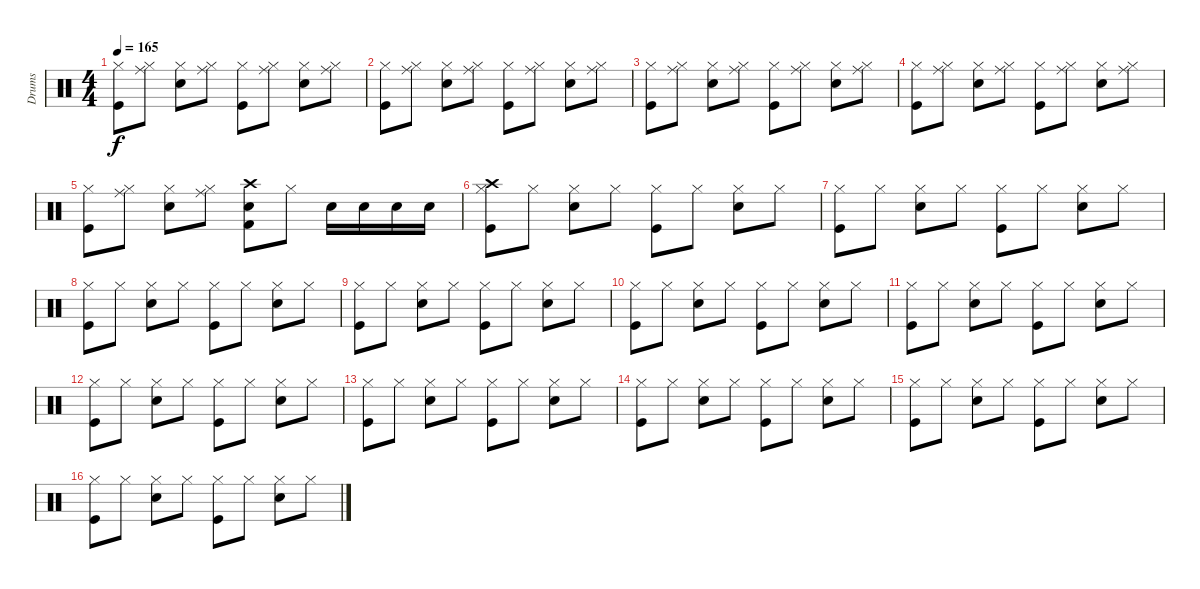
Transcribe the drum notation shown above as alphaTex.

\track ("Drums" "Drums") {instrument percussion}
\staff {score}
\articulation defaults
\ts (4 4)
\tempo 165
\clef neutral
\ks c
("Hi-Hat (closed)" "Kick (hit)").8{dy f} ("Hi-Hat (closed)" "Ride (middle)").8 ("Hi-Hat (closed)" "Electric Snare (hit)").8 ("Hi-Hat (closed)" "Ride (middle)").8 ("Hi-Hat (closed)" "Kick (hit)").8 ("Hi-Hat (closed)" "Ride (middle)").8 ("Hi-Hat (closed)" "Electric Snare (hit)").8 ("Hi-Hat (closed)" "Ride (middle)").8 |
("Hi-Hat (closed)" "Kick (hit)").8 ("Hi-Hat (closed)" "Ride (middle)").8 ("Hi-Hat (closed)" "Electric Snare (hit)").8 ("Hi-Hat (closed)" "Ride (middle)").8 ("Hi-Hat (closed)" "Kick (hit)").8 ("Hi-Hat (closed)" "Ride (middle)").8 ("Hi-Hat (closed)" "Electric Snare (hit)").8 ("Hi-Hat (closed)" "Ride (middle)").8 |
("Hi-Hat (closed)" "Kick (hit)").8 ("Hi-Hat (closed)" "Ride (middle)").8 ("Hi-Hat (closed)" "Electric Snare (hit)").8 ("Hi-Hat (closed)" "Ride (middle)").8 ("Hi-Hat (closed)" "Kick (hit)").8 ("Hi-Hat (closed)" "Ride (middle)").8 ("Hi-Hat (closed)" "Electric Snare (hit)").8 ("Hi-Hat (closed)" "Ride (middle)").8 |
("Hi-Hat (closed)" "Kick (hit)").8 ("Hi-Hat (closed)" "Ride (middle)").8 ("Hi-Hat (closed)" "Electric Snare (hit)").8 ("Hi-Hat (closed)" "Ride (middle)").8 ("Hi-Hat (closed)" "Kick (hit)").8 ("Hi-Hat (closed)" "Ride (middle)").8 ("Hi-Hat (closed)" "Electric Snare (hit)").8 ("Hi-Hat (closed)" "Ride (middle)").8 |
("Hi-Hat (closed)" "Kick (hit)").8 ("Hi-Hat (closed)" "Ride (middle)").8 ("Hi-Hat (closed)" "Electric Snare (hit)").8 ("Hi-Hat (closed)" "Ride (middle)").8 ("Crash high (hit)" "Kick (hit) 2" "Electric Snare (hit)").8 "Hi-Hat (closed)".8 "Electric Snare (hit)".16 "Electric Snare (hit)".16 "Electric Snare (hit)".16 "Electric Snare (hit)".16 |
("Hi-Hat (closed)" "Crash high (hit)" "Kick (hit)").8 "Hi-Hat (closed)".8 ("Hi-Hat (closed)" "Electric Snare (hit)").8 "Hi-Hat (closed)".8 ("Hi-Hat (closed)" "Kick (hit)").8 "Hi-Hat (closed)".8 ("Hi-Hat (closed)" "Electric Snare (hit)").8 "Hi-Hat (closed)".8 |
("Hi-Hat (closed)" "Kick (hit)").8 "Hi-Hat (closed)".8 ("Hi-Hat (closed)" "Electric Snare (hit)").8 "Hi-Hat (closed)".8 ("Hi-Hat (closed)" "Kick (hit)").8 "Hi-Hat (closed)".8 ("Hi-Hat (closed)" "Electric Snare (hit)").8 "Hi-Hat (closed)".8 |
("Hi-Hat (closed)" "Kick (hit)").8 "Hi-Hat (closed)".8 ("Hi-Hat (closed)" "Electric Snare (hit)").8 "Hi-Hat (closed)".8 ("Hi-Hat (closed)" "Kick (hit)").8 "Hi-Hat (closed)".8 ("Hi-Hat (closed)" "Electric Snare (hit)").8 "Hi-Hat (closed)".8 |
("Hi-Hat (closed)" "Kick (hit)").8 "Hi-Hat (closed)".8 ("Hi-Hat (closed)" "Electric Snare (hit)").8 "Hi-Hat (closed)".8 ("Hi-Hat (closed)" "Kick (hit)").8 "Hi-Hat (closed)".8 ("Hi-Hat (closed)" "Electric Snare (hit)").8 "Hi-Hat (closed)".8 |
("Hi-Hat (closed)" "Kick (hit)").8 "Hi-Hat (closed)".8 ("Hi-Hat (closed)" "Electric Snare (hit)").8 "Hi-Hat (closed)".8 ("Hi-Hat (closed)" "Kick (hit)").8 "Hi-Hat (closed)".8 ("Hi-Hat (closed)" "Electric Snare (hit)").8 "Hi-Hat (closed)".8 |
("Hi-Hat (closed)" "Kick (hit)").8 "Hi-Hat (closed)".8 ("Hi-Hat (closed)" "Electric Snare (hit)").8 "Hi-Hat (closed)".8 ("Hi-Hat (closed)" "Kick (hit)").8 "Hi-Hat (closed)".8 ("Hi-Hat (closed)" "Electric Snare (hit)").8 "Hi-Hat (closed)".8 |
("Hi-Hat (closed)" "Kick (hit)").8 "Hi-Hat (closed)".8 ("Hi-Hat (closed)" "Electric Snare (hit)").8 "Hi-Hat (closed)".8 ("Hi-Hat (closed)" "Kick (hit)").8 "Hi-Hat (closed)".8 ("Hi-Hat (closed)" "Electric Snare (hit)").8 "Hi-Hat (closed)".8 |
("Hi-Hat (closed)" "Kick (hit)").8 "Hi-Hat (closed)".8 ("Hi-Hat (closed)" "Electric Snare (hit)").8 "Hi-Hat (closed)".8 ("Hi-Hat (closed)" "Kick (hit)").8 "Hi-Hat (closed)".8 ("Hi-Hat (closed)" "Electric Snare (hit)").8 "Hi-Hat (closed)".8 |
("Hi-Hat (closed)" "Kick (hit)").8 "Hi-Hat (closed)".8 ("Hi-Hat (closed)" "Electric Snare (hit)").8 "Hi-Hat (closed)".8 ("Hi-Hat (closed)" "Kick (hit)").8 "Hi-Hat (closed)".8 ("Hi-Hat (closed)" "Electric Snare (hit)").8 "Hi-Hat (closed)".8 |
("Hi-Hat (closed)" "Kick (hit)").8 "Hi-Hat (closed)".8 ("Hi-Hat (closed)" "Electric Snare (hit)").8 "Hi-Hat (closed)".8 ("Hi-Hat (closed)" "Kick (hit)").8 "Hi-Hat (closed)".8 ("Hi-Hat (closed)" "Electric Snare (hit)").8 "Hi-Hat (closed)".8 |
("Hi-Hat (closed)" "Kick (hit)").8 "Hi-Hat (closed)".8 ("Hi-Hat (closed)" "Electric Snare (hit)").8 "Hi-Hat (closed)".8 ("Hi-Hat (closed)" "Kick (hit)").8 "Hi-Hat (closed)".8 ("Hi-Hat (closed)" "Electric Snare (hit)").8 "Hi-Hat (closed)".8
